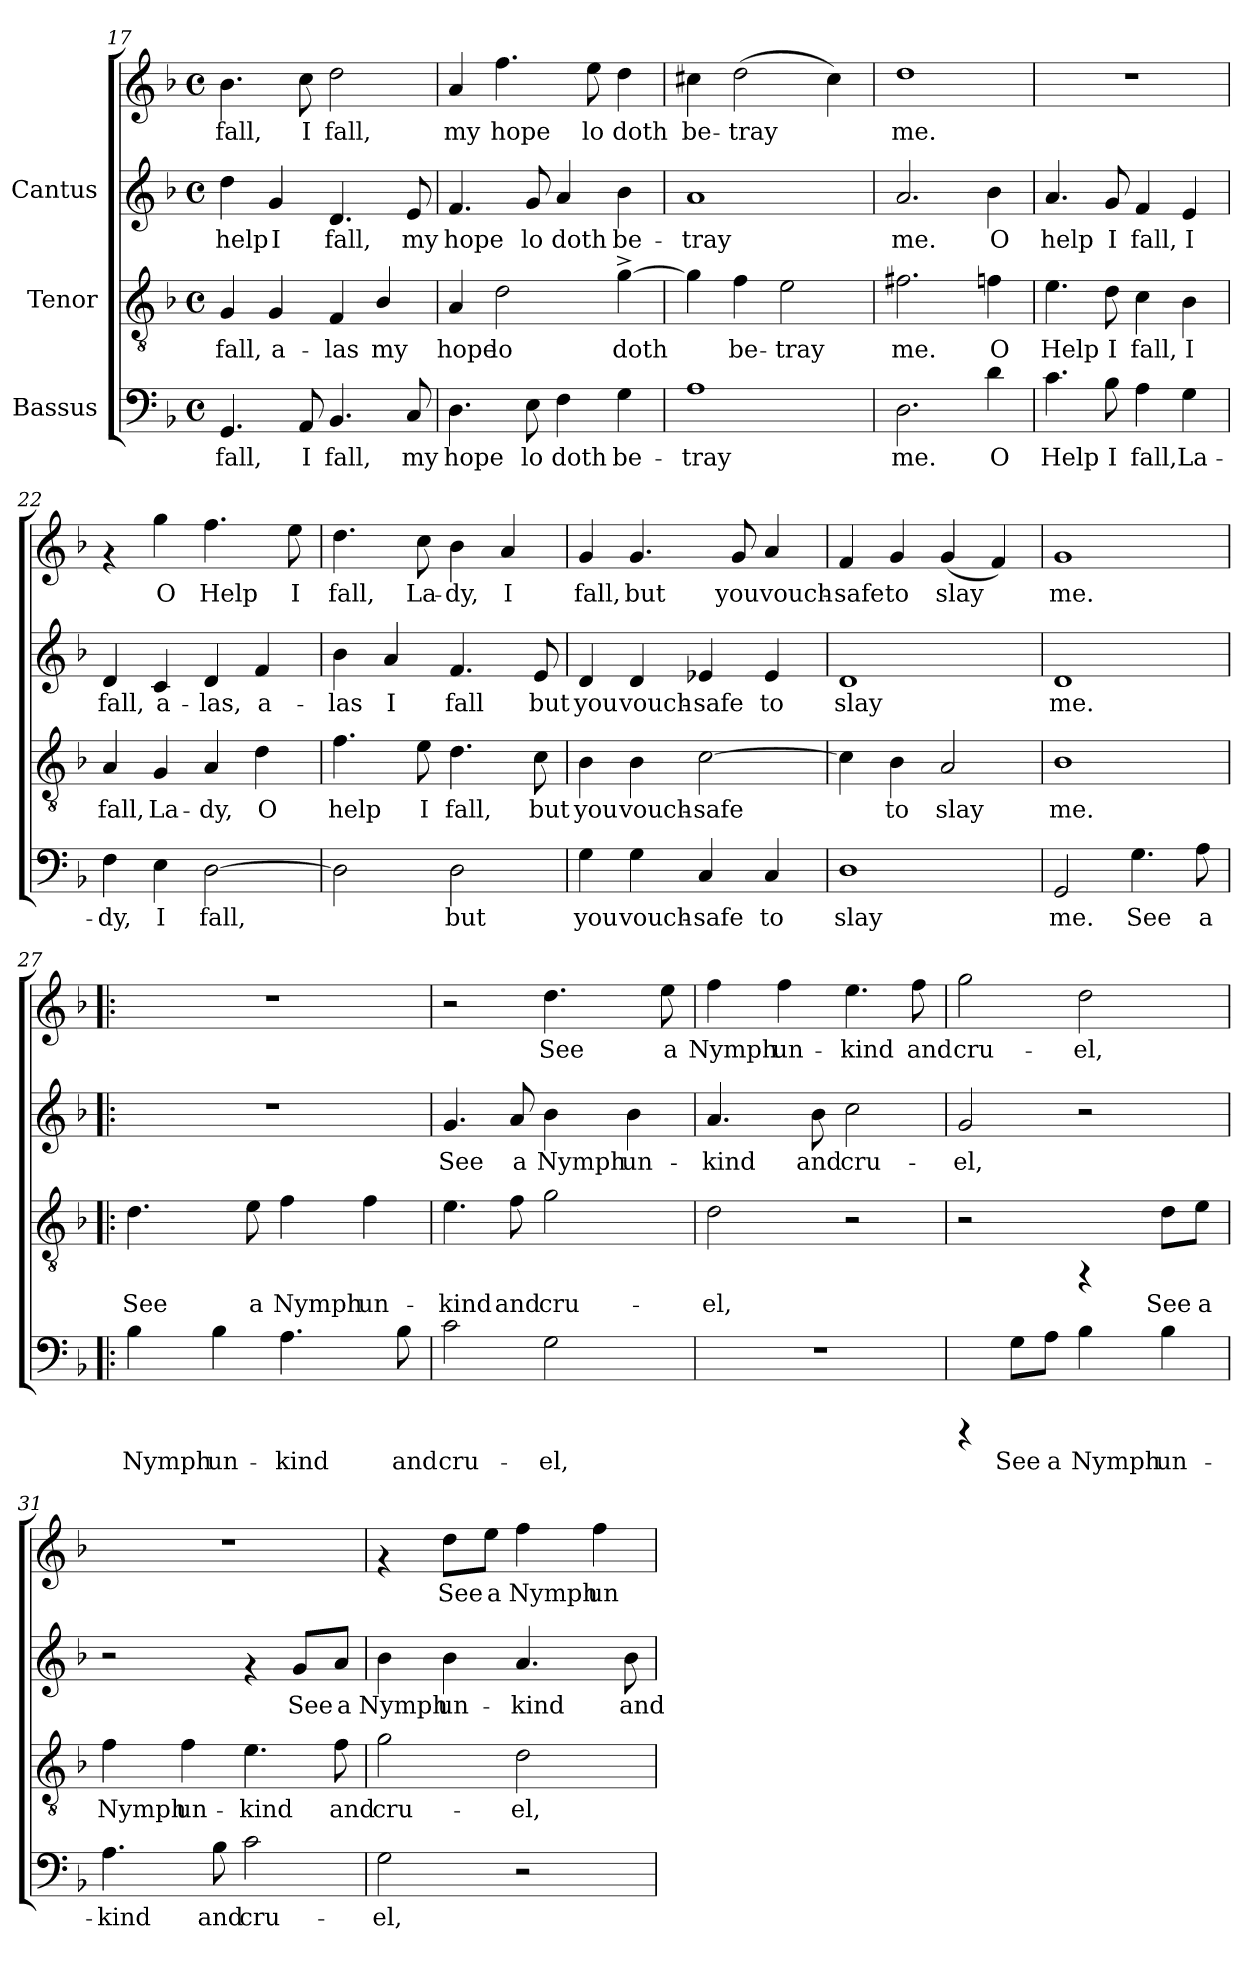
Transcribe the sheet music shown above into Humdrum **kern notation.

**kern	**text	**kern	**text	**kern	**text	**kern	**text
*part3	*part3	*part2	*part2	*part1	*part1	*part1	*part1
*staff4	*staff4	*staff3	*staff3	*staff2	*staff2	*staff1	*staff1
*I"Bassus	*	*I"Tenor	*	*I"Cantus	*	*	*
*clefF4	*	*clefGv2	*	*clefG2	*	*clefG2	*
*k[b-]	*	*k[b-]	*	*k[b-]	*	*k[b-]	*
*F:	*	*F:	*	*F:	*	*F:	*
*M4/4	*	*M4/4	*	*M4/4	*	*M4/4	*
*met(c)	*	*met(c)	*	*met(c)	*	*met(c)	*
=17	=17	=17	=17	=17	=17	=17	=17
!	!LO:LY:b:cj	!	!LO:LY:b:cj	!	!LO:LY:b:cj	!	!LO:LY:b:cj
4.GG/	fall,	4G/	fall,	4dd\	help	4.b-\	fall,
!	!	!	!LO:LY:b:cj	!	!LO:LY:b:cj	!	!
.	.	4G/	a-	4g/	I	.	.
!	!LO:LY:b:cj	!	!	!	!	!	!LO:LY:b:cj
8AA/	I	.	.	.	.	8cc\	I
!	!LO:LY:b:cj	!	!LO:LY:b:cj	!	!LO:LY:b:cj	!	!LO:LY:b:cj
4.BB-/	fall,	4F/	-las	4.d/	fall,	2dd\	fall,
!	!	!	!LO:LY:b:cj	!	!	!	!
.	.	4B-/	my	.	.	.	.
!	!LO:LY:b:cj	!	!	!	!LO:LY:b:cj	!	!
8C/	my	.	.	8e/	my	.	.
=18	=18	=18	=18	=18	=18	=18	=18
!	!LO:LY:b:cj	!	!LO:LY:b:cj	!	!LO:LY:b:cj	!	!LO:LY:b:cj
4.D\	hope	4A/	hope	4.f/	hope	4a/	my
!	!	!	!LO:LY:b:cj	!	!	!	!LO:LY:b:cj
.	.	2d\	lo	.	.	4.ff\	hope
!	!LO:LY:b:cj	!	!	!	!LO:LY:b:cj	!	!
8E\	lo	.	.	8g/	lo	.	.
!	!LO:LY:b:cj	!	!	!	!LO:LY:b:cj	!	!
4F\	doth	.	.	4a/	doth	.	.
!	!	!	!	!	!	!	!LO:LY:b:cj
.	.	.	.	.	.	8ee\	lo
!	!LO:LY:b:cj	!	!LO:LY:b:cj	!	!LO:LY:b:cj	!	!LO:LY:b:cj
4G\	be-	[>4g^>\	doth	4b-\	be-	4dd\	doth
!!LO:LB:g=z
=19	=19	=19	=19	=19	=19	=19	=19
!	!LO:LY:b:cj	!	!LO:LY:b:cj	!	!LO:LY:b:cj	!	!LO:LY:b:cj
1A	-tray	4g\]	.	1a	tray	4cc#X\	-be-
!	!	!	!LO:LY:b:cj	!	!	!	!LO:LY:b:cj
.	.	4f\	be-	.	.	(>2dd\	-tray
!	!	!	!LO:LY:b:cj	!	!	!	!
.	.	2e\	-tray	.	.	.	.
!	!	!	!	!	!	!	!LO:LY:b:cj
.	.	.	.	.	.	4cc#\)	.
=20	=20	=20	=20	=20	=20	=20	=20
!	!LO:LY:b:cj	!	!LO:LY:b:cj	!	!LO:LY:b:cj	!	!LO:LY:b:cj
2.D\	me.	2.f#X\	me.	2.a/	me.	1dd	me.
!	!LO:LY:b:cj	!	!LO:LY:b:cj	!	!LO:LY:b:cj	!	!
4d\	O	4fn\	O	4b-\	O	.	.
=21	=21	=21	=21	=21	=21	=21	=21
!	!LO:LY:b:cj	!	!LO:LY:b:cj	!	!LO:LY:b:cj	!	!
4.c\	Help	4.e\	Help	4.a/	help	1r	.
!	!LO:LY:b:cj	!	!LO:LY:b:cj	!	!LO:LY:b:cj	!	!
8B-\	I	8d\	I	8g/	I	.	.
!	!LO:LY:b:cj	!	!LO:LY:b:cj	!	!LO:LY:b:cj	!	!
4A\	fall,	4c\	fall,	4f/	fall,	.	.
!	!LO:LY:b:cj	!	!LO:LY:b:cj	!	!LO:LY:b:cj	!	!
4G\	La-	4B-\	I	4e/	I	.	.
=22	=22	=22	=22	=22	=22	=22	=22
!	!LO:LY:b:cj	!	!LO:LY:b:cj	!	!LO:LY:b:cj	!	!
4F\	-dy,	4A/	fall,	4d/	fall,	4rf	.
!	!LO:LY:b:cj	!	!LO:LY:b:cj	!	!LO:LY:b:cj	!	!LO:LY:b:cj
4E\	I	4G/	La-	4c/	a-	4gg\	O
!	!LO:LY:b:cj	!	!LO:LY:b:cj	!	!LO:LY:b:cj	!	!LO:LY:b:cj
[>2D\	fall,	4A/	-dy,	4d/	-las,	4.ff\	Help
!	!	!	!LO:LY:b:cj	!	!LO:LY:b:cj	!	!
.	.	4d\	O	4f/	a-	.	.
!	!	!	!	!	!	!	!LO:LY:b:cj
.	.	.	.	.	.	8ee\	I
=23	=23	=23	=23	=23	=23	=23	=23
!	!LO:LY:b:cj	!	!LO:LY:b:cj	!	!LO:LY:b:cj	!	!LO:LY:b:cj
2D\]	.	4.f\	help	4b-\	las	4.dd\	-fall,
!	!	!	!	!	!LO:LY:b:cj	!	!
.	.	.	.	4a/	I	.	.
!	!	!	!LO:LY:b:cj	!	!	!	!LO:LY:b:cj
.	.	8e\	I	.	.	8cc\	La-
!	!LO:LY:b:cj	!	!LO:LY:b:cj	!	!LO:LY:b:cj	!	!LO:LY:b:cj
2D\	but	4.d\	fall,	4.f/	fall	4b-\	-dy,
!	!	!	!	!	!	!	!LO:LY:b:cj
.	.	.	.	.	.	4a/	I
!	!	!	!LO:LY:b:cj	!	!LO:LY:b:cj	!	!
.	.	8c\	but	8e/	but	.	.
!!LO:LB:g=z
=24	=24	=24	=24	=24	=24	=24	=24
!	!LO:LY:b:cj	!	!LO:LY:b:cj	!	!LO:LY:b:cj	!	!LO:LY:b:cj
4G\	you	4B-\	you	4d/	-you	4g/	fall,
!	!LO:LY:b:cj	!	!LO:LY:b:cj	!	!LO:LY:b:cj	!	!LO:LY:b:cj
4G\	vouch-	4B-\	vouch-	4d/	vouch-	4.g/	but
!	!LO:LY:b:cj	!	!LO:LY:b:cj	!	!LO:LY:b:cj	!	!
4C/	-safe	[>2c\	-safe	4e-X/	-safe	.	.
!	!	!	!	!	!	!	!LO:LY:b:cj
.	.	.	.	.	.	8g/	you
!	!LO:LY:b:cj	!	!	!	!LO:LY:b:cj	!	!LO:LY:b:cj
4C/	to	.	.	4e-/	to	4a/	vouch-
=25	=25	=25	=25	=25	=25	=25	=25
!	!LO:LY:b:cj	!	!LO:LY:b:cj	!	!LO:LY:b:cj	!	!LO:LY:b:cj
1D	slay	4c\]	.	1d	slay	4f/	safe
!	!	!	!LO:LY:b:cj	!	!	!	!LO:LY:b:cj
.	.	4B-\	to	.	.	4g/	to
!	!	!	!LO:LY:b:cj	!	!	!	!LO:LY:b:cj
.	.	2A/	slay	.	.	(<4g/	slay
!	!	!	!	!	!	!	!LO:LY:b:cj
.	.	.	.	.	.	4f/)	.
=26	=26	=26	=26	=26	=26	=26	=26
!	!LO:LY:b:cj	!	!LO:LY:b:cj	!	!LO:LY:b:cj	!	!LO:LY:b:cj
2GG/	me.	1B-	me.	1d	me.	1g	me.
!	!LO:LY:b:cj	!	!	!	!	!	!
4.G\	See	.	.	.	.	.	.
!	!LO:LY:b:cj	!	!	!	!	!	!
8A\	a	.	.	.	.	.	.
=27!|:	=27!|:	=27!|:	=27!|:	=27!|:	=27!|:	=27!|:	=27!|:
!	!LO:LY:b:cj	!	!LO:LY:b:cj	!	!	!	!
4B-\	Nymph	4.d\	See	1r	.	1r	.
!	!LO:LY:b:cj	!	!	!	!	!	!
4B-\	un-	.	.	.	.	.	.
!	!	!	!LO:LY:b:cj	!	!	!	!
.	.	8e\	a	.	.	.	.
!	!LO:LY:b:cj	!	!LO:LY:b:cj	!	!	!	!
4.A\	-kind	4f\	Nymph	.	.	.	.
!	!	!	!LO:LY:b:cj	!	!	!	!
.	.	4f\	un-	.	.	.	.
!	!LO:LY:b:cj	!	!	!	!	!	!
8B-\	and	.	.	.	.	.	.
!!LO:PB:g=z
=28	=28	=28	=28	=28	=28	=28	=28
!	!LO:LY:b:cj	!	!LO:LY:b:cj	!	!LO:LY:b:cj	!	!
2c\	cru-	4.e\	-kind	4.g/	See	2r	.
!	!	!	!LO:LY:b:cj	!	!LO:LY:b:cj	!	!
.	.	8f\	and	8a/	a	.	.
!	!LO:LY:b:cj	!	!LO:LY:b:cj	!	!LO:LY:b:cj	!	!LO:LY:b:cj
2G\	-el,	2g\	cru-	4b-\	Nymph	4.dd\	See
!	!	!	!	!	!LO:LY:b:cj	!	!
.	.	.	.	4b-\	un-	.	.
!	!	!	!	!	!	!	!LO:LY:b:cj
.	.	.	.	.	.	8ee\	a
=29	=29	=29	=29	=29	=29	=29	=29
!	!	!	!LO:LY:b:cj	!	!LO:LY:b:cj	!	!LO:LY:b:cj
1r	.	2d\	-el,	4.a/	kind	4ff\	-Nymph
!	!	!	!	!	!	!	!LO:LY:b:cj
.	.	.	.	.	.	4ff\	un-
!	!	!	!	!	!LO:LY:b:cj	!	!
.	.	.	.	8b-\	and	.	.
!	!	!	!	!	!LO:LY:b:cj	!	!LO:LY:b:cj
.	.	2r	.	2cc\	cru-	4.ee\	-kind
!	!	!	!	!	!	!	!LO:LY:b:cj
.	.	.	.	.	.	8ff\	and
=30	=30	=30	=30	=30	=30	=30	=30
!	!	!	!	!	!LO:LY:b:cj	!	!LO:LY:b:cj
4rCCC	.	2r	.	2g/	el,	2gg\	-cru-
!	!LO:LY:b:cj	!	!	!	!	!	!
8G\L	See	.	.	.	.	.	.
!	!LO:LY:b:cj	!	!	!	!	!	!
8A\J	a	.	.	.	.	.	.
!	!LO:LY:b:cj	!	!	!	!	!	!LO:LY:b:cj
4B-\	Nymph	4rFF	.	2r	.	2dd\	-el,
!	!LO:LY:b:cj	!	!LO:LY:b:cj	!	!	!	!
4B-\	un-	8d\L	See	.	.	.	.
!	!	!	!LO:LY:b:cj	!	!	!	!
.	.	8e\J	a	.	.	.	.
=31	=31	=31	=31	=31	=31	=31	=31
!	!LO:LY:b:cj	!	!LO:LY:b:cj	!	!	!	!
4.A\	-kind	4f\	Nymph	2r	.	1r	.
!	!	!	!LO:LY:b:cj	!	!	!	!
.	.	4f\	un-	.	.	.	.
!	!LO:LY:b:cj	!	!	!	!	!	!
8B-\	and	.	.	.	.	.	.
!	!LO:LY:b:cj	!	!LO:LY:b:cj	!	!	!	!
2c\	cru-	4.e\	-kind	4rf	.	.	.
!	!	!	!	!	!LO:LY:b:cj	!	!
.	.	.	.	8g/L	See	.	.
!	!	!	!LO:LY:b:cj	!	!LO:LY:b:cj	!	!
.	.	8f\	and	8a/J	a	.	.
!!LO:LB:g=z
=32	=32	=32	=32	=32	=32	=32	=32
!	!LO:LY:b:cj	!	!LO:LY:b:cj	!	!LO:LY:b:cj	!	!
2G\	-el,	2g\	cru-	4b-\	-Nymph	4rf	.
!	!	!	!	!	!LO:LY:b:cj	!	!LO:LY:b:cj
.	.	.	.	4b-\	un-	8dd\L	See
!	!	!	!	!	!	!	!LO:LY:b:cj
.	.	.	.	.	.	8ee\J	a
!	!	!	!LO:LY:b:cj	!	!LO:LY:b:cj	!	!LO:LY:b:cj
2r	.	2d\	-el,	4.a/	-kind	4ff\	Nymph
!	!	!	!	!	!	!	!LO:LY:b:cj
.	.	.	.	.	.	4ff\	un-
!	!	!	!	!	!LO:LY:b:cj	!	!
.	.	.	.	8b-\	and	.	.
=	=	=	=	=	=	=	=
*-	*-	*-	*-	*-	*-	*-	*-
